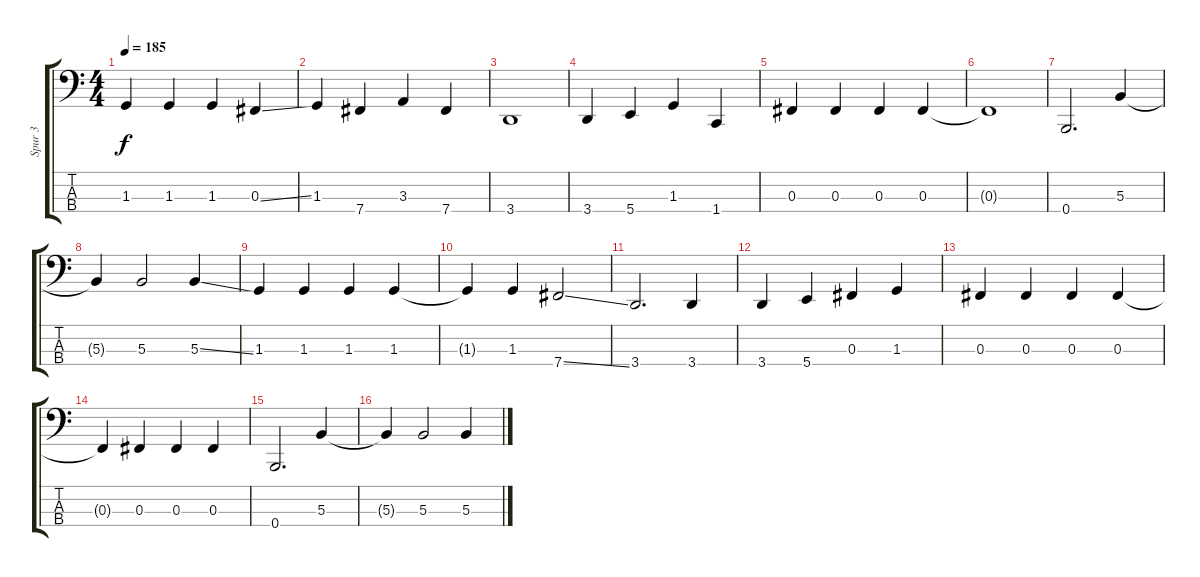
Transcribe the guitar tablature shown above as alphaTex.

\track ("Spur 3" "Spur 3") {instrument electricbasspick}
\staff {score tabs}
\tuning (E2 B1 Gb1 B0) {hide}
\ts (4 4)
\tempo 185
\clef f4
\ks c
1.3.4{dy f} 1.3.4 1.3.4 0.3{ss}.4 |
1.3.4 7.4.4 3.3.4 7.4.4 |
3.4.1 |
3.4.4 5.4.4 1.3.4 1.4.4 |
0.3.4 0.3.4 0.3.4 0.3.4 |
0.3{t}.1 |
0.4.2{d} 5.3.4 |
5.3{t}.4 5.3.2 5.3{ss}.4 |
1.3.4 1.3.4 1.3.4 1.3.4 |
1.3{t}.4 1.3.4 7.4{ss}.2 |
3.4.2{d} 3.4.4 |
3.4.4 5.4.4 0.3.4 1.3.4 |
0.3.4 0.3.4 0.3.4 0.3.4 |
0.3{t}.4 0.3.4 0.3.4 0.3.4 |
0.4.2{d} 5.3.4 |
5.3{t}.4 5.3.2 5.3{ss}.4
